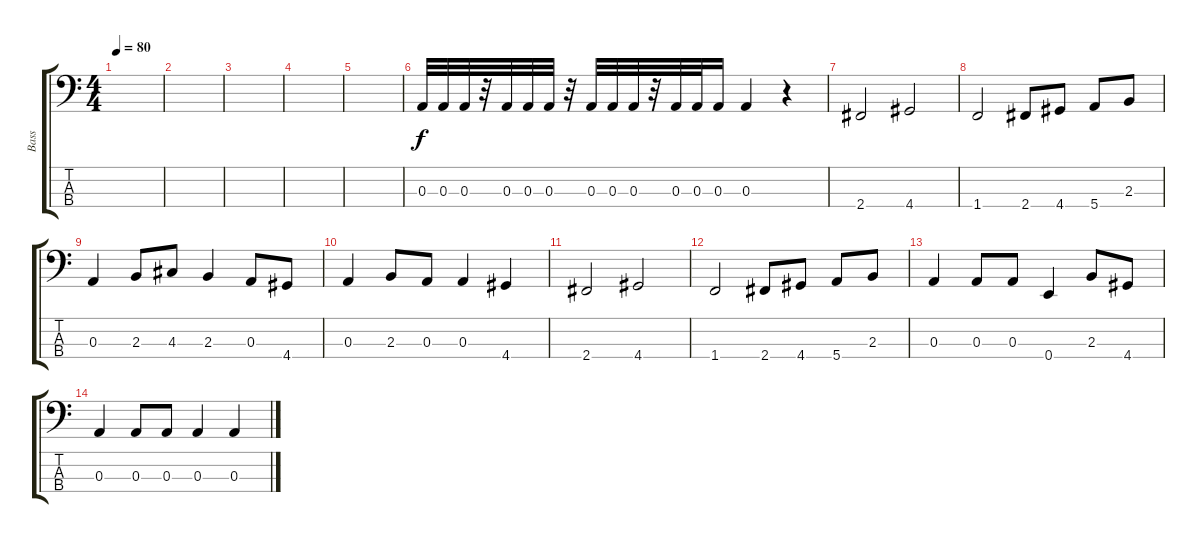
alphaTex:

\track ("Bass" "Bass") {instrument electricbassfinger}
\staff {score tabs}
\tuning (G2 D2 A1 E1) {hide}
\ts (4 4)
\tempo 80
\clef f4
\ks c
|
|
|
|
|
0.3.32 0.3.32 0.3.32 r.32 0.3.32 0.3.32 0.3.32 r.32 0.3.32 0.3.32 0.3.32 r.32 0.3.32 0.3.32 0.3.16 0.3.4 r.4 |
2.4.2 4.4.2 |
1.4.2 2.4.8 4.4.8 5.4.8 2.3.8 |
0.3.4 2.3.8 4.3.8 2.3.4 0.3.8 4.4.8 |
0.3.4 2.3.8 0.3.8 0.3.4 4.4.4 |
2.4.2 4.4.2 |
1.4.2 2.4.8 4.4.8 5.4.8 2.3.8 |
0.3.4 0.3.8 0.3.8 0.4.4 2.3.8 4.4.8 |
0.3.4 0.3.8 0.3.8 0.3.4 0.3.4
